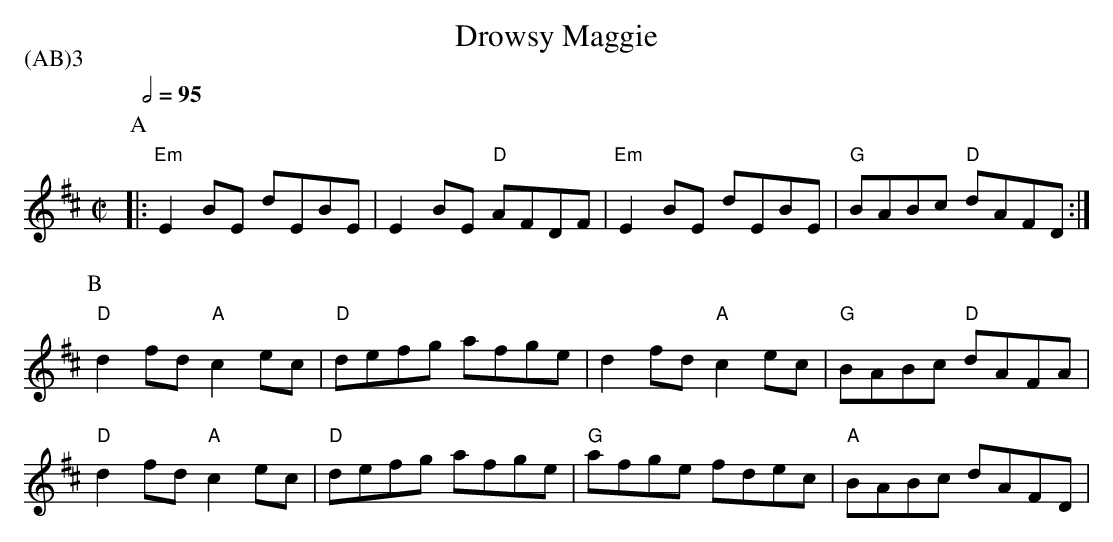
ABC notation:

X:1
T: Drowsy Maggie
P:(AB)3
M: C|
L: 1/8
Q:1/2=95
K: Edor
[P:A]|:"Em"E2BE dEBE|E2BE "D"AFDF|"Em"E2BE dEBE|"G"BABc "D"dAFD:|
[P:B]"D"d2fd "A"c2ec|"D"defg afge|d2fd "A"c2ec|"G"BABc "D"dAFA|
"D"d2fd "A"c2ec|"D"defg afge|"G"afge fdec|"A"BABc dAFD|
